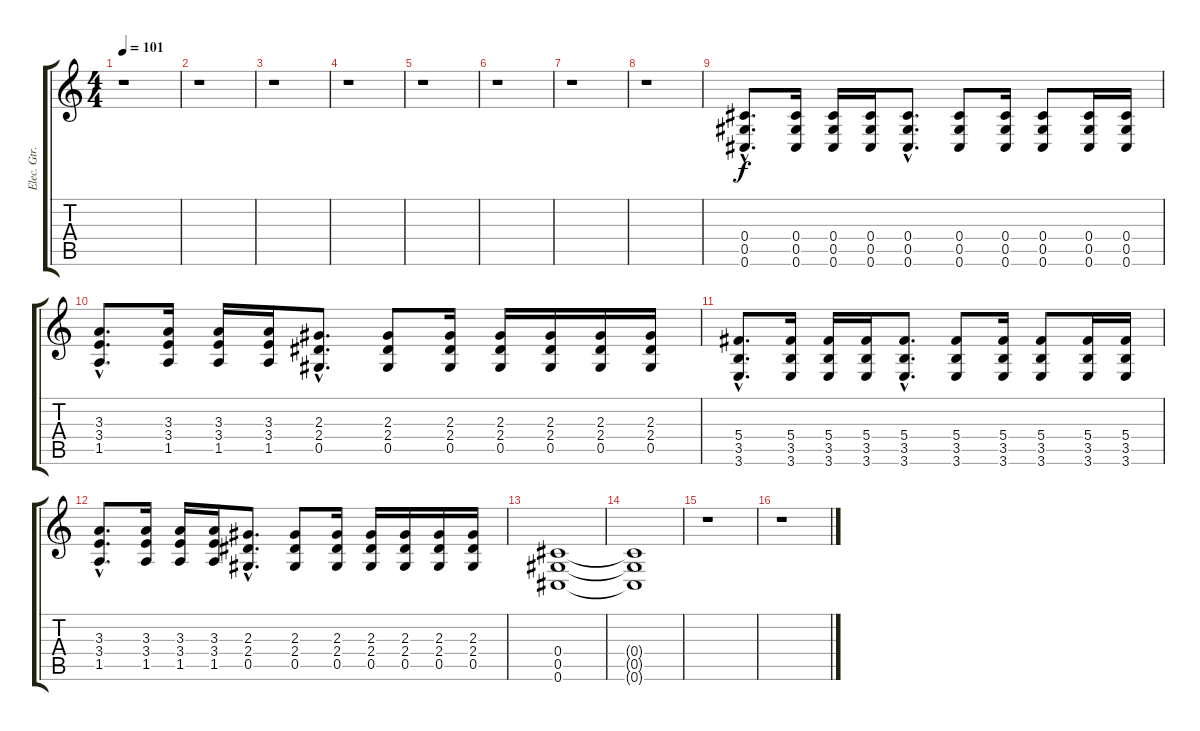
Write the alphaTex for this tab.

\track ("Elec. Gtr. 1" "Elec. Gtr.") {instrument distortionguitar}
\staff {score tabs}
\tuning (Eb4 Bb3 Gb3 Db3 Ab2 Db2) {hide}
\ts (4 4)
\tempo 101
\clef g2
\ks c
r.1{dy f instrument distortionguitar} |
r.1 |
r.1 |
r.1 |
r.1 |
r.1 |
r.1 |
r.1 |
(0.4{hac} 0.5{hac} 0.6{hac}).8{d instrument distortionguitar} (0.4 0.5 0.6).16 (0.4 0.5 0.6).16 (0.4 0.5 0.6).16 (0.4{hac} 0.5{hac} 0.6{hac}).8{d} (0.4 0.5 0.6).8 (0.4 0.5 0.6).16 (0.4 0.5 0.6).8 (0.4 0.5 0.6).16 (0.4 0.5 0.6).16 |
(3.3{hac} 3.4{hac} 1.5{hac}).8{d} (3.3 3.4 1.5).16 (3.3 3.4 1.5).16 (3.3 3.4 1.5).16 (2.3{hac} 2.4{hac} 0.5{hac}).8{d} (2.3 2.4 0.5).8 (2.3 2.4 0.5).16 (2.3 2.4 0.5).16 (2.3 2.4 0.5).16 (2.3 2.4 0.5).16 (2.3 2.4 0.5).16 |
(5.4{hac} 3.5{hac} 3.6{hac}).8{d instrument distortionguitar} (5.4 3.5 3.6).16 (5.4 3.5 3.6).16 (5.4 3.5 3.6).16 (5.4{hac} 3.5{hac} 3.6{hac}).8{d} (5.4 3.5 3.6).8 (5.4 3.5 3.6).16 (5.4 3.5 3.6).8 (5.4 3.5 3.6).16 (5.4 3.5 3.6).16 |
(3.3{hac} 3.4{hac} 1.5{hac}).8{d} (3.3 3.4 1.5).16 (3.3 3.4 1.5).16 (3.3 3.4 1.5).16 (2.3{hac} 2.4{hac} 0.5{hac}).8{d} (2.3 2.4 0.5).8 (2.3 2.4 0.5).16 (2.3 2.4 0.5).16 (2.3 2.4 0.5).16 (2.3 2.4 0.5).16 (2.3 2.4 0.5).16 |
(0.4 0.5 0.6).1{volume 0} |
(0.4{t} 0.5{t} 0.6{t}).1 |
r.1 |
r.1
